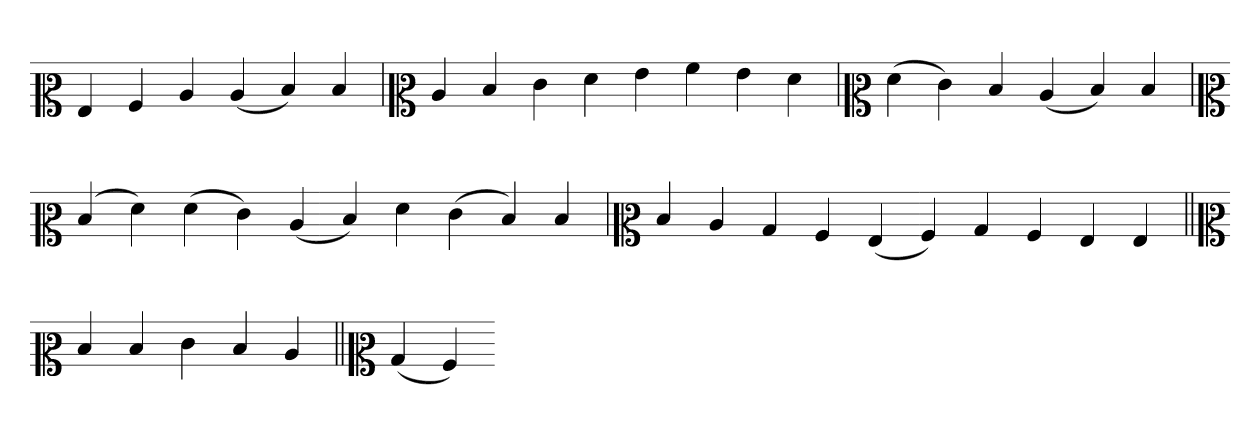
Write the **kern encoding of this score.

**kern
*part1
*staff1
*clefC2
=
4G
4A
4c
(4c
4d)
4d
=`
*clefC2
4c
4d
4e
4f
4g
4a
4g
4f
=`
*clefC2
(4f
4e)
4d
(4c
4d)
4d
='
*clefC2
(4d
4f)
(4f
4e)
(4c
4d)
4f
(4e
4d)
4d
=`
*clefC2
4d
4c
4B
4A
(4G
4A)
4B
4A
4G
4G
=||
*clefC2
4d
4d
4e
4d
4c
=||
*clefC2
(4B
4A)
=-
*-
